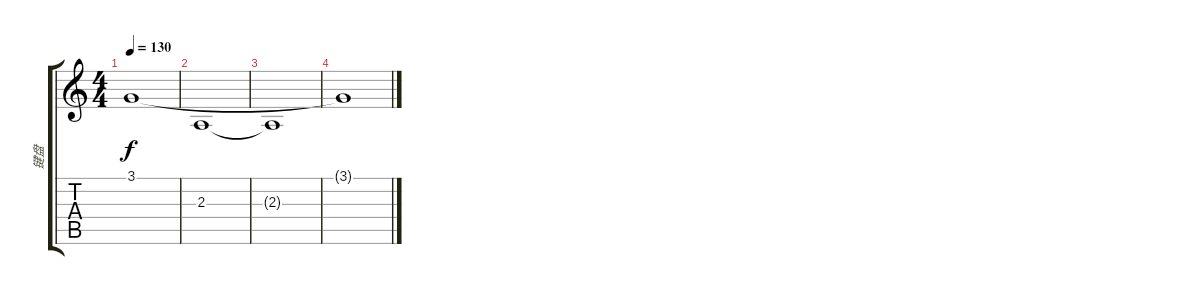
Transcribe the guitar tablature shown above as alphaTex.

\track ("键盘" "键盘") {instrument seashore}
\staff {score tabs}
\tuning (E4 B3 G3 D3 A2 E2) {hide}
\ts (4 4)
\tempo 130
\clef g2
\ks c
3.1.1{dy f instrument seashore} |
2.3.1 |
2.3{t}.1 |
3.1{t}.1
